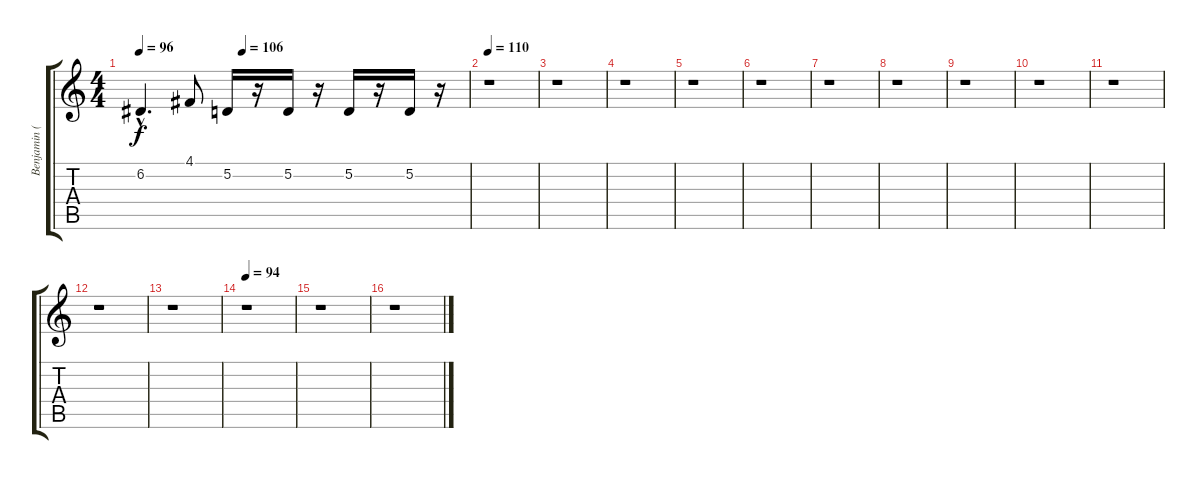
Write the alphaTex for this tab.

\track ("Benjamin (KeybMid)" "Benjamin (") {instrument churchorgan}
\staff {score tabs}
\tuning (D4 A3 F3 C3 G2 D2) {hide}
\ts (4 4)
\tempo 96
\tempo (106 0.3125)
\clef g2
\ks c
6.2{hac}.4{d dy f} 4.1.8 5.2.16 r.16 5.2.16 r.16 5.2.16 r.16 5.2.16 r.16 |
\tempo 110
r.1 |
r.1 |
r.1 |
r.1 |
r.1 |
r.1 |
r.1 |
r.1 |
r.1 |
r.1 |
r.1 |
r.1 |
\tempo 94
r.1 |
r.1 |
r.1
